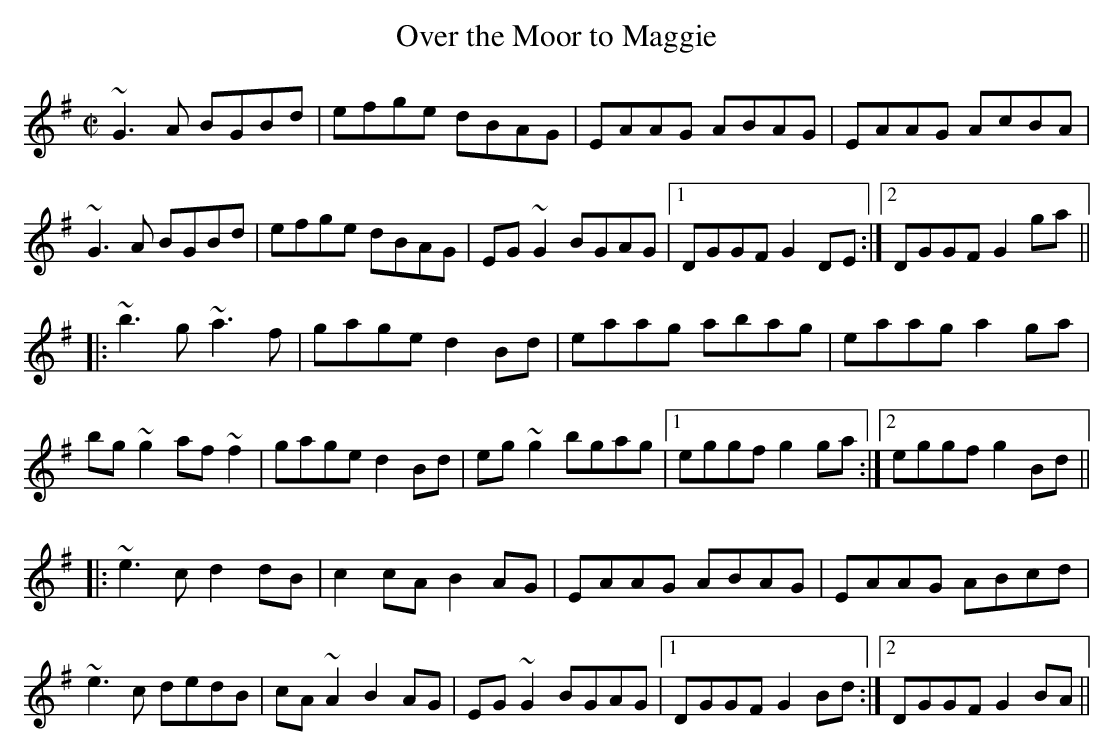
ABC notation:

X:1
T:Over the Moor to Maggie
M:C|
K:G
~G3A BGBd|efge dBAG|EAAG ABAG|EAAG AcBA|
~G3A BGBd|efge dBAG|EG~G2 BGAG|1 DGGF G2DE:|2 DGGF G2ga||
|:~b3g ~a3f|gage d2Bd|eaag abag|eaag a2ga|
bg~g2 af~f2|gage d2Bd|eg~g2 bgag|1 eggf g2ga:|2 eggf g2Bd||
|:~e3c d2dB|c2cA B2AG|EAAG ABAG|EAAG ABcd|
~e3c dedB|cA~A2 B2AG|EG~G2 BGAG|1 DGGF G2Bd:|2 DGGF G2BA||
